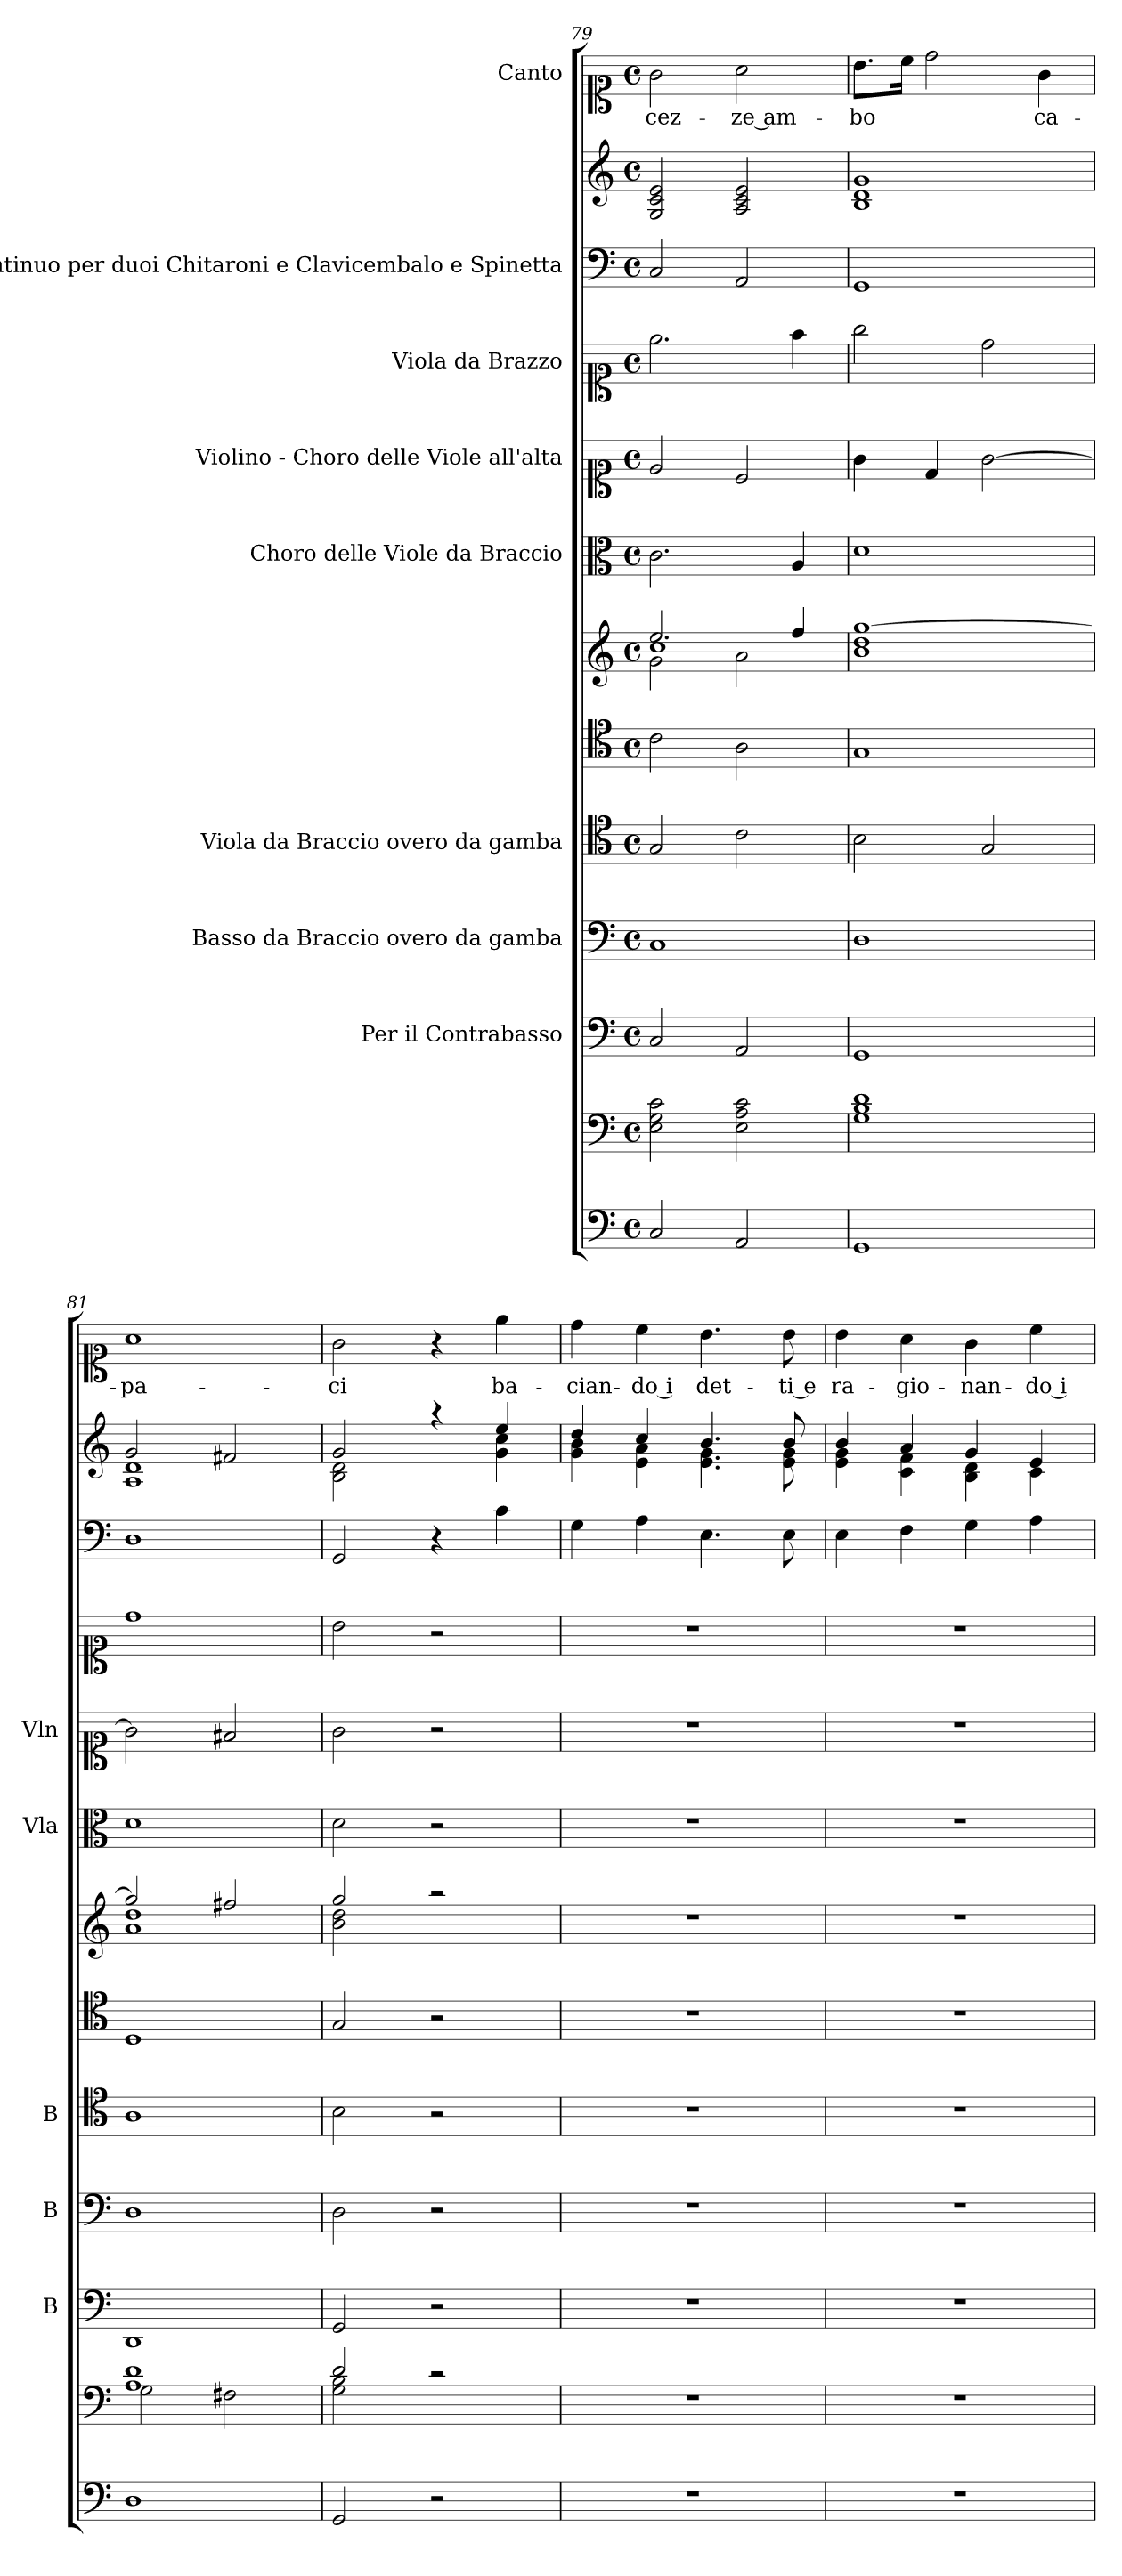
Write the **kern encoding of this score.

**kern	**kern	**kern	**kern	**kern	**kern	**kern	**kern	**kern	**kern	**kern	**kern	**kern	**text
*part12	*part11	*part10	*part9	*part8	*part7	*part6	*part5	*part4	*part3	*part2	*part2	*part1	*part1
*staff13	*staff12	*staff11	*staff10	*staff9	*staff8	*staff7	*staff6	*staff5	*staff4	*staff3	*staff2	*staff1	*staff1
*	*	*I"Per il Contrabasso	*I"Basso da Braccio overo da gamba	*I"Viola da Braccio overo da gamba	*	*	*I"Choro delle  Viole da Braccio	*I"Violino - Choro delle Viole all'alta	*I"Viola da Brazzo	*I"Basso continuo per duoi Chitaroni  e Clavicembalo e Spinetta	*	*I"Canto	*
*	*	*I'B	*I'B	*I'B	*	*	*I'Vla	*I'Vln	*	*	*	*	*
!!LO:PB:g=z
*clefF4	*clefF4	*clefF4	*clefF4	*clefC4	*clefC4	*clefG2	*clefC3	*clefC1	*clefC1	*clefF4	*clefG2	*clefC1	*
*k[]	*k[]	*k[]	*k[]	*k[]	*k[]	*k[]	*k[]	*k[]	*k[]	*k[]	*k[]	*k[]	*
*C:	*C:	*C:	*C:	*C:	*C:	*C:	*C:	*C:	*C:	*C:	*C:	*C:	*
*M4/4	*M4/4	*M4/4	*M4/4	*M4/4	*M4/4	*M4/4	*M4/4	*M4/4	*M4/4	*M4/4	*M4/4	*M4/4	*
*met(c)	*met(c)	*met(c)	*met(c)	*met(c)	*met(c)	*met(c)	*met(c)	*met(c)	*met(c)	*met(c)	*met(c)	*met(c)	*
=79	=79	=79	=79	=79	=79	=79	=79	=79	=79	=79	=79	=79	=79
*	*	*	*	*	*	*^	*	*	*	*	*	*	*
*	*	*	*	*	*	*	*^	*	*	*	*	*	*	*
!	!	!	!	!	!	!	!	!	!	!	!	!	!	!	!LO:LY:b
2C/	2E\ 2G\ 2c\	2C/	1C	2G/	2c\	2.ee/	1cc	2g\	2.c\	2e/	2.ee\	2C/	2G/ 2c/ 2e/	2g\	-cez-
!	!	!	!	!	!	!	!	!	!	!	!	!	!	!	!LO:LY:b
2AA/	2E\ 2A\ 2c\	2AA/	.	2c\	2A\	.	.	2a\	.	2c/	.	2AA/	2A/ 2c/ 2e/	2a\	-ze am-
.	.	.	.	.	.	4ff/	.	.	4A/	.	4ff\	.	.	.	.
*	*	*	*	*	*	*	*v	*v	*	*	*	*	*	*	*
=80	=80	=80	=80	=80	=80	=80	=80	=80	=80	=80	=80	=80	=80	=80
!	!	!	!	!	!	!	!	!	!	!	!	!	!	!LO:LY:b
1GG	1G 1B 1d	1GG	1D	2B\	1G	[>1gg	1b 1dd	1d	4g\	2gg\	1GG	1B 1d 1g	8.b\L	-bo
.	.	.	.	.	.	.	.	.	.	.	.	.	16cc\Jk	.
.	.	.	.	.	.	.	.	.	4d/	.	.	.	2dd\	.
.	.	.	.	2G/	.	.	.	.	[>2g\	2dd\	.	.	.	.
!	!	!	!	!	!	!	!	!	!	!	!	!	!	!LO:LY:b
.	.	.	.	.	.	.	.	.	.	.	.	.	4g\	ca-
=81	=81	=81	=81	=81	=81	=81	=81	=81	=81	=81	=81	=81	=81	=81
*	*^	*	*	*	*	*	*	*	*	*	*	*^	*	*
!	!	!	!	!	!	!	!	!	!	!	!	!	!	!	!	!LO:LY:b
1D	1A 1d	2G\	1DD	1D	1A	1D	2gg/]	1a 1dd	1d	2g\]	1dd	1D	2g/	1A 1d	1a	-pa-
.	.	2F#X\	.	.	.	.	2ff#X/	.	.	2f#X/	.	.	2f#X/	.	.	.
=82	=82	=82	=82	=82	=82	=82	=82	=82	=82	=82	=82	=82	=82	=82	=82	=82
!	!	!	!	!	!	!	!	!	!	!	!	!	!	!	!	!LO:LY:b
2GG/	2d/	2G\ 2B\	2GG/	2D\	2B\	2G/	2gg/	2b\ 2dd\	2d\	2g\	2b\	2GG/	2g/	2B\ 2d\	2g\	-ci
2r	2rc	2ryy	2r	2r	2r	2r	2raa	2ryy	2r	2r	2r	4r	4raa	4ryy	4r	.
!	!	!	!	!	!	!	!	!	!	!	!	!	!	!	!	!LO:LY:b
.	.	.	.	.	.	.	.	.	.	.	.	4c\	4ee/	4g\ 4cc\	4ee\	ba-
*	*v	*v	*	*	*	*	*v	*v	*	*	*	*	*	*	*	*
=83	=83	=83	=83	=83	=83	=83	=83	=83	=83	=83	=83	=83	=83	=83
!	!	!	!	!	!	!	!	!	!	!	!	!	!	!LO:LY:b
1r	1r	1r	1r	1r	1r	1r	1r	1r	1r	4G\	4dd/	4g\ 4b\	4dd\	-cian-
!	!	!	!	!	!	!	!	!	!	!	!	!	!	!LO:LY:b
.	.	.	.	.	.	.	.	.	.	4A\	4cc/	4e\ 4a\	4cc\	-do i
!	!	!	!	!	!	!	!	!	!	!	!	!	!	!LO:LY:b
.	.	.	.	.	.	.	.	.	.	4.E\	4.b/	4.e\ 4.g\	4.b\	det-
!	!	!	!	!	!	!	!	!	!	!	!	!	!	!LO:LY:b
.	.	.	.	.	.	.	.	.	.	8E\	8b/	8e\ 8g\	8b\	-ti e
=84	=84	=84	=84	=84	=84	=84	=84	=84	=84	=84	=84	=84	=84	=84
!	!	!	!	!	!	!	!	!	!	!	!	!	!	!LO:LY:b
1r	1r	1r	1r	1r	1r	1r	1r	1r	1r	4E\	4b/	4e\ 4g\	4b\	ra-
!	!	!	!	!	!	!	!	!	!	!	!	!	!	!LO:LY:b
.	.	.	.	.	.	.	.	.	.	4F\	4a/	4c\ 4f\	4a\	-gio-
!	!	!	!	!	!	!	!	!	!	!	!	!	!	!LO:LY:b
.	.	.	.	.	.	.	.	.	.	4G\	4g/	4B\ 4d\	4g\	-nan-
!	!	!	!	!	!	!	!	!	!	!	!	!	!	!LO:LY:b
.	.	.	.	.	.	.	.	.	.	4A\	4e/	4c\	4cc\	-do i
*	*	*	*	*	*	*	*	*	*	*	*v	*v	*	*
=	=	=	=	=	=	=	=	=	=	=	=	=	=
*-	*-	*-	*-	*-	*-	*-	*-	*-	*-	*-	*-	*-	*-
